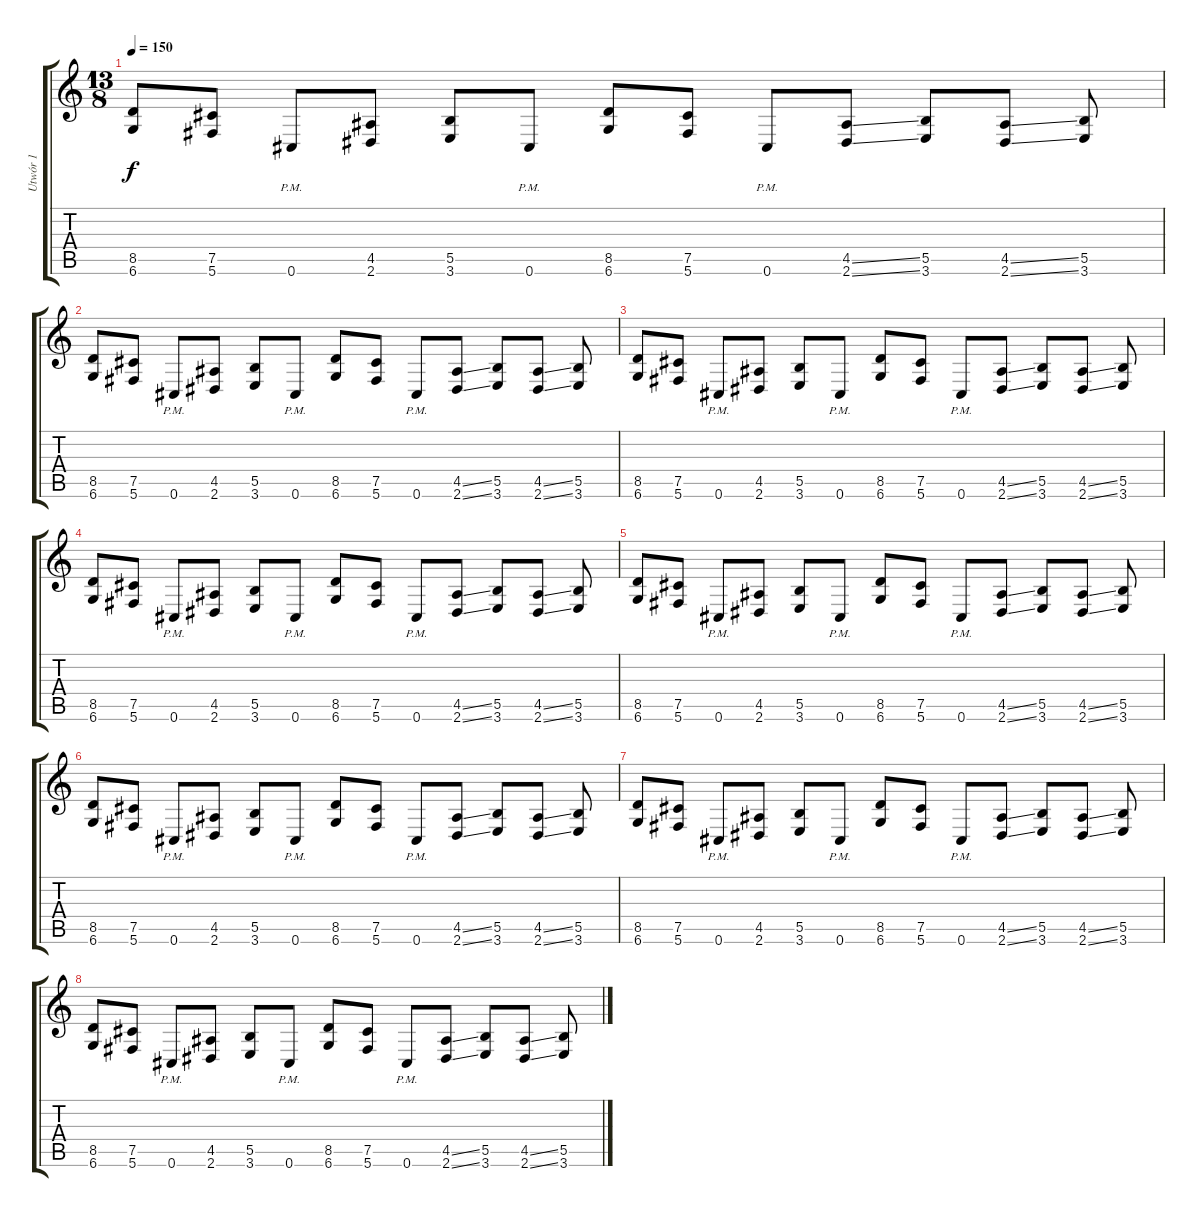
\track ("Utwór 1" "Utwór 1") {instrument distortionguitar}
\staff {score tabs}
\tuning (Db4 Ab3 E3 B2 Gb2 Db2) {hide}
\ts (13 8)
\tempo 150
\clef g2
\ks c
(8.5 6.6).8{dy f} (7.5 5.6).8 0.6{pm}.8 (4.5 2.6).8 (5.5 3.6).8 0.6{pm}.8 (8.5 6.6).8 (7.5 5.6).8 0.6{pm}.8 (4.5{ss} 2.6{ss}).8 (5.5 3.6).8 (4.5{ss} 2.6{ss}).8 (5.5 3.6).8 |
(8.5 6.6).8 (7.5 5.6).8 0.6{pm}.8 (4.5 2.6).8 (5.5 3.6).8 0.6{pm}.8 (8.5 6.6).8 (7.5 5.6).8 0.6{pm}.8 (4.5{ss} 2.6{ss}).8 (5.5 3.6).8 (4.5{ss} 2.6{ss}).8 (5.5 3.6).8 |
(8.5 6.6).8 (7.5 5.6).8 0.6{pm}.8 (4.5 2.6).8 (5.5 3.6).8 0.6{pm}.8 (8.5 6.6).8 (7.5 5.6).8 0.6{pm}.8 (4.5{ss} 2.6{ss}).8 (5.5 3.6).8 (4.5{ss} 2.6{ss}).8 (5.5 3.6).8 |
(8.5 6.6).8 (7.5 5.6).8 0.6{pm}.8 (4.5 2.6).8 (5.5 3.6).8 0.6{pm}.8 (8.5 6.6).8 (7.5 5.6).8 0.6{pm}.8 (4.5{ss} 2.6{ss}).8 (5.5 3.6).8 (4.5{ss} 2.6{ss}).8 (5.5 3.6).8 |
(8.5 6.6).8 (7.5 5.6).8 0.6{pm}.8 (4.5 2.6).8 (5.5 3.6).8 0.6{pm}.8 (8.5 6.6).8 (7.5 5.6).8 0.6{pm}.8 (4.5{ss} 2.6{ss}).8 (5.5 3.6).8 (4.5{ss} 2.6{ss}).8 (5.5 3.6).8 |
(8.5 6.6).8 (7.5 5.6).8 0.6{pm}.8 (4.5 2.6).8 (5.5 3.6).8 0.6{pm}.8 (8.5 6.6).8 (7.5 5.6).8 0.6{pm}.8 (4.5{ss} 2.6{ss}).8 (5.5 3.6).8 (4.5{ss} 2.6{ss}).8 (5.5 3.6).8 |
(8.5 6.6).8 (7.5 5.6).8 0.6{pm}.8 (4.5 2.6).8 (5.5 3.6).8 0.6{pm}.8 (8.5 6.6).8 (7.5 5.6).8 0.6{pm}.8 (4.5{ss} 2.6{ss}).8 (5.5 3.6).8 (4.5{ss} 2.6{ss}).8 (5.5 3.6).8 |
(8.5 6.6).8 (7.5 5.6).8 0.6{pm}.8 (4.5 2.6).8 (5.5 3.6).8 0.6{pm}.8 (8.5 6.6).8 (7.5 5.6).8 0.6{pm}.8 (4.5{ss} 2.6{ss}).8 (5.5 3.6).8 (4.5{ss} 2.6{ss}).8 (5.5 3.6).8
